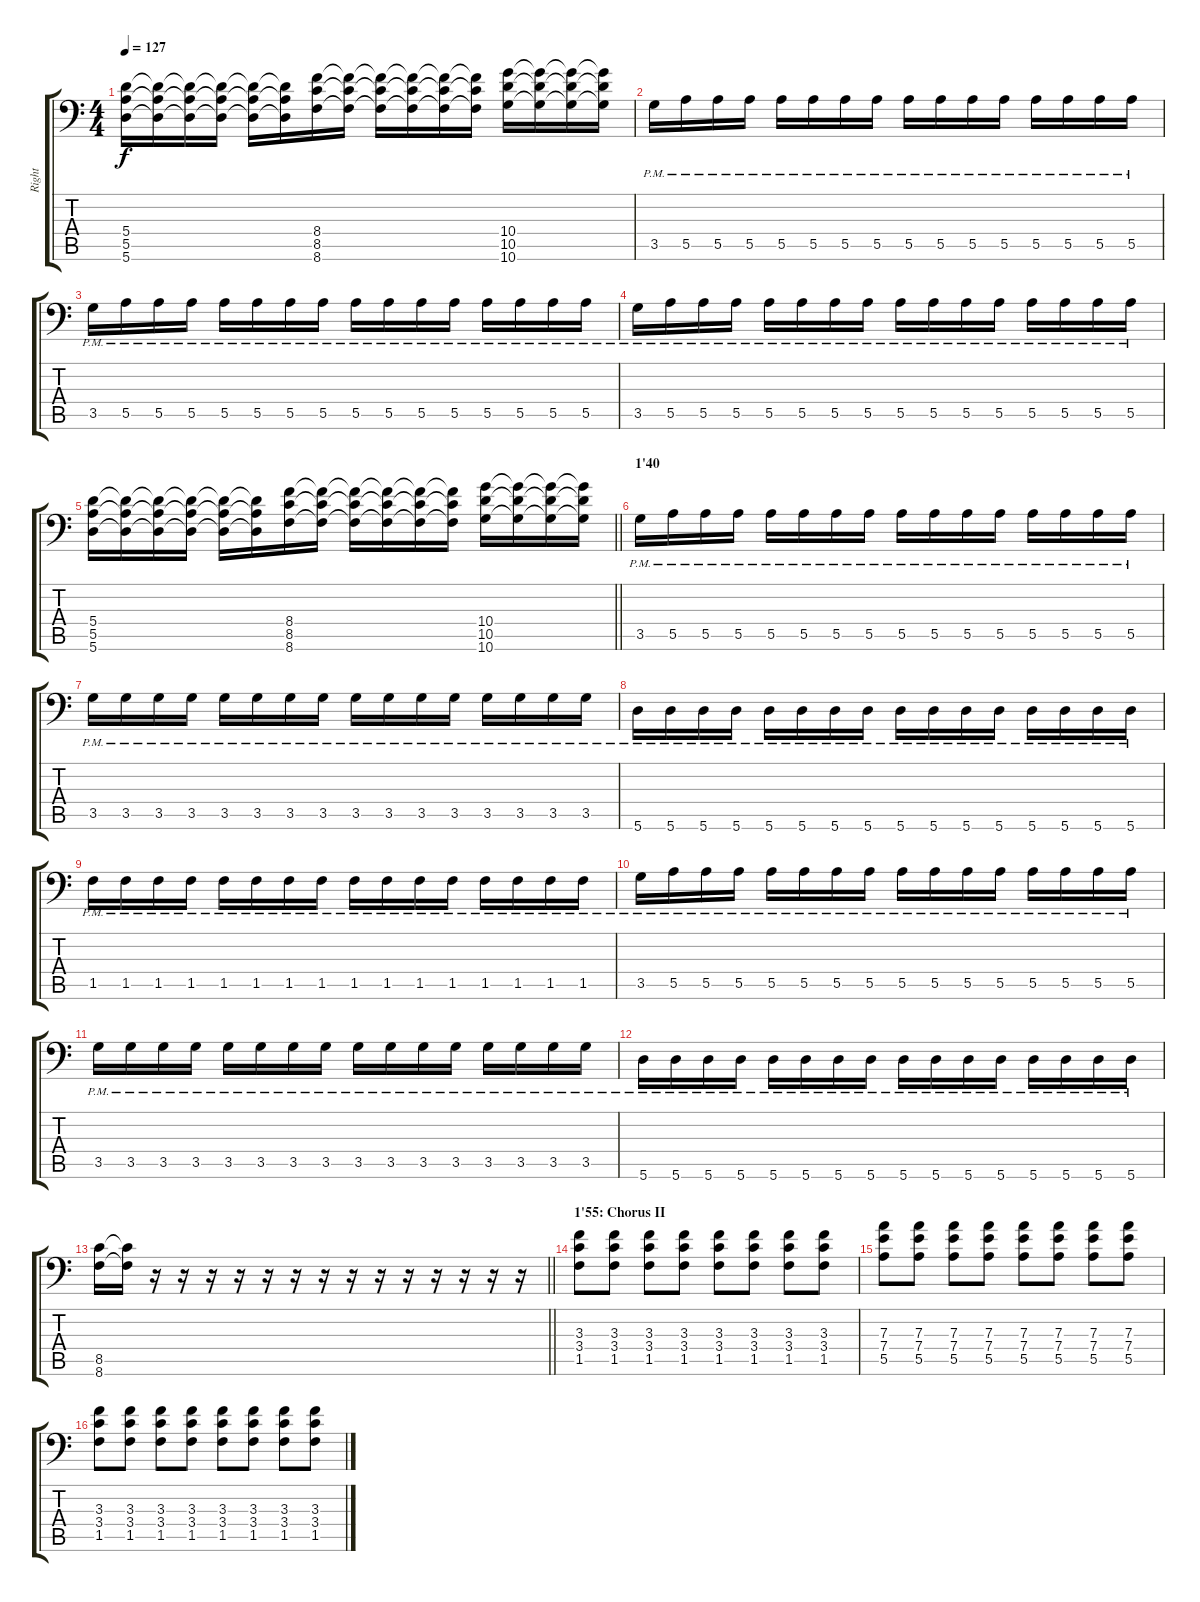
\track ("Right" "Right") {instrument distortionguitar}
\staff {score tabs}
\tuning (B3 Gb3 D3 A2 E2 A1) {hide}
\ts (4 4)
\tempo 127
\clef f4
\ks c
(5.4 5.5 5.6).16{dy f} (5.4{t} 5.5{t} 5.6{t}).16 (5.4{t} 5.5{t} 5.6{t}).16 (5.4{t} 5.5{t} 5.6{t}).16 (5.4{t} 5.5{t} 5.6{t}).16 (5.4{t} 5.5{t} 5.6{t}).16 (8.4 8.5 8.6).16 (8.4{t} 8.5{t} 8.6{t}).16 (8.4{t} 8.5{t} 8.6{t}).16 (8.4{t} 8.5{t} 8.6{t}).16 (8.4{t} 8.5{t} 8.6{t}).16 (8.4{t} 8.5{t} 8.6{t}).16 (10.4 10.5 10.6).16 (10.4{t} 10.5{t} 10.6{t}).16 (10.4{t} 10.5{t} 10.6{t}).16 (10.4{t} 10.5{t} 10.6{t}).16 |
3.5{pm}.16 5.5{pm}.16 5.5{pm}.16 5.5{pm}.16 5.5{pm}.16 5.5{pm}.16 5.5{pm}.16 5.5{pm}.16 5.5{pm}.16 5.5{pm}.16 5.5{pm}.16 5.5{pm}.16 5.5{pm}.16 5.5{pm}.16 5.5{pm}.16 5.5{pm}.16 |
3.5{pm}.16 5.5{pm}.16 5.5{pm}.16 5.5{pm}.16 5.5{pm}.16 5.5{pm}.16 5.5{pm}.16 5.5{pm}.16 5.5{pm}.16 5.5{pm}.16 5.5{pm}.16 5.5{pm}.16 5.5{pm}.16 5.5{pm}.16 5.5{pm}.16 5.5{pm}.16 |
3.5{pm}.16 5.5{pm}.16 5.5{pm}.16 5.5{pm}.16 5.5{pm}.16 5.5{pm}.16 5.5{pm}.16 5.5{pm}.16 5.5{pm}.16 5.5{pm}.16 5.5{pm}.16 5.5{pm}.16 5.5{pm}.16 5.5{pm}.16 5.5{pm}.16 5.5{pm}.16 |
\barLineRight lightlight
(5.4 5.5 5.6).16 (5.4{t} 5.5{t} 5.6{t}).16 (5.4{t} 5.5{t} 5.6{t}).16 (5.4{t} 5.5{t} 5.6{t}).16 (5.4{t} 5.5{t} 5.6{t}).16 (5.4{t} 5.5{t} 5.6{t}).16 (8.4 8.5 8.6).16 (8.4{t} 8.5{t} 8.6{t}).16 (8.4{t} 8.5{t} 8.6{t}).16 (8.4{t} 8.5{t} 8.6{t}).16 (8.4{t} 8.5{t} 8.6{t}).16 (8.4{t} 8.5{t} 8.6{t}).16 (10.4 10.5 10.6).16 (10.4{t} 10.5{t} 10.6{t}).16 (10.4{t} 10.5{t} 10.6{t}).16 (10.4{t} 10.5{t} 10.6{t}).16 |
\section ("" "1'40")
3.5{pm}.16 5.5{pm}.16 5.5{pm}.16 5.5{pm}.16 5.5{pm}.16 5.5{pm}.16 5.5{pm}.16 5.5{pm}.16 5.5{pm}.16 5.5{pm}.16 5.5{pm}.16 5.5{pm}.16 5.5{pm}.16 5.5{pm}.16 5.5{pm}.16 5.5{pm}.16 |
3.5{pm}.16 3.5{pm}.16 3.5{pm}.16 3.5{pm}.16 3.5{pm}.16 3.5{pm}.16 3.5{pm}.16 3.5{pm}.16 3.5{pm}.16 3.5{pm}.16 3.5{pm}.16 3.5{pm}.16 3.5{pm}.16 3.5{pm}.16 3.5{pm}.16 3.5{pm}.16 |
5.6{pm}.16 5.6{pm}.16 5.6{pm}.16 5.6{pm}.16 5.6{pm}.16 5.6{pm}.16 5.6{pm}.16 5.6{pm}.16 5.6{pm}.16 5.6{pm}.16 5.6{pm}.16 5.6{pm}.16 5.6{pm}.16 5.6{pm}.16 5.6{pm}.16 5.6{pm}.16 |
1.5{pm}.16 1.5{pm}.16 1.5{pm}.16 1.5{pm}.16 1.5{pm}.16 1.5{pm}.16 1.5{pm}.16 1.5{pm}.16 1.5{pm}.16 1.5{pm}.16 1.5{pm}.16 1.5{pm}.16 1.5{pm}.16 1.5{pm}.16 1.5{pm}.16 1.5{pm}.16 |
3.5{pm}.16 5.5{pm}.16 5.5{pm}.16 5.5{pm}.16 5.5{pm}.16 5.5{pm}.16 5.5{pm}.16 5.5{pm}.16 5.5{pm}.16 5.5{pm}.16 5.5{pm}.16 5.5{pm}.16 5.5{pm}.16 5.5{pm}.16 5.5{pm}.16 5.5{pm}.16 |
3.5{pm}.16 3.5{pm}.16 3.5{pm}.16 3.5{pm}.16 3.5{pm}.16 3.5{pm}.16 3.5{pm}.16 3.5{pm}.16 3.5{pm}.16 3.5{pm}.16 3.5{pm}.16 3.5{pm}.16 3.5{pm}.16 3.5{pm}.16 3.5{pm}.16 3.5{pm}.16 |
5.6{pm}.16 5.6{pm}.16 5.6{pm}.16 5.6{pm}.16 5.6{pm}.16 5.6{pm}.16 5.6{pm}.16 5.6{pm}.16 5.6{pm}.16 5.6{pm}.16 5.6{pm}.16 5.6{pm}.16 5.6{pm}.16 5.6{pm}.16 5.6{pm}.16 5.6{pm}.16 |
\barLineRight lightlight
(8.5 8.6).16 (8.5{t} 8.6{t}).16 r.16 r.16 r.16 r.16 r.16 r.16 r.16 r.16 r.16 r.16 r.16 r.16 r.16 r.16 |
\section ("" "1'55: Chorus II")
(3.3 3.4 1.5).8 (3.3 3.4 1.5).8 (3.3 3.4 1.5).8 (3.3 3.4 1.5).8 (3.3 3.4 1.5).8 (3.3 3.4 1.5).8 (3.3 3.4 1.5).8 (3.3 3.4 1.5).8 |
(7.3 7.4 5.5).8 (7.3 7.4 5.5).8 (7.3 7.4 5.5).8 (7.3 7.4 5.5).8 (7.3 7.4 5.5).8 (7.3 7.4 5.5).8 (7.3 7.4 5.5).8 (7.3 7.4 5.5).8 |
(3.3 3.4 1.5).8 (3.3 3.4 1.5).8 (3.3 3.4 1.5).8 (3.3 3.4 1.5).8 (3.3 3.4 1.5).8 (3.3 3.4 1.5).8 (3.3 3.4 1.5).8 (3.3 3.4 1.5).8
